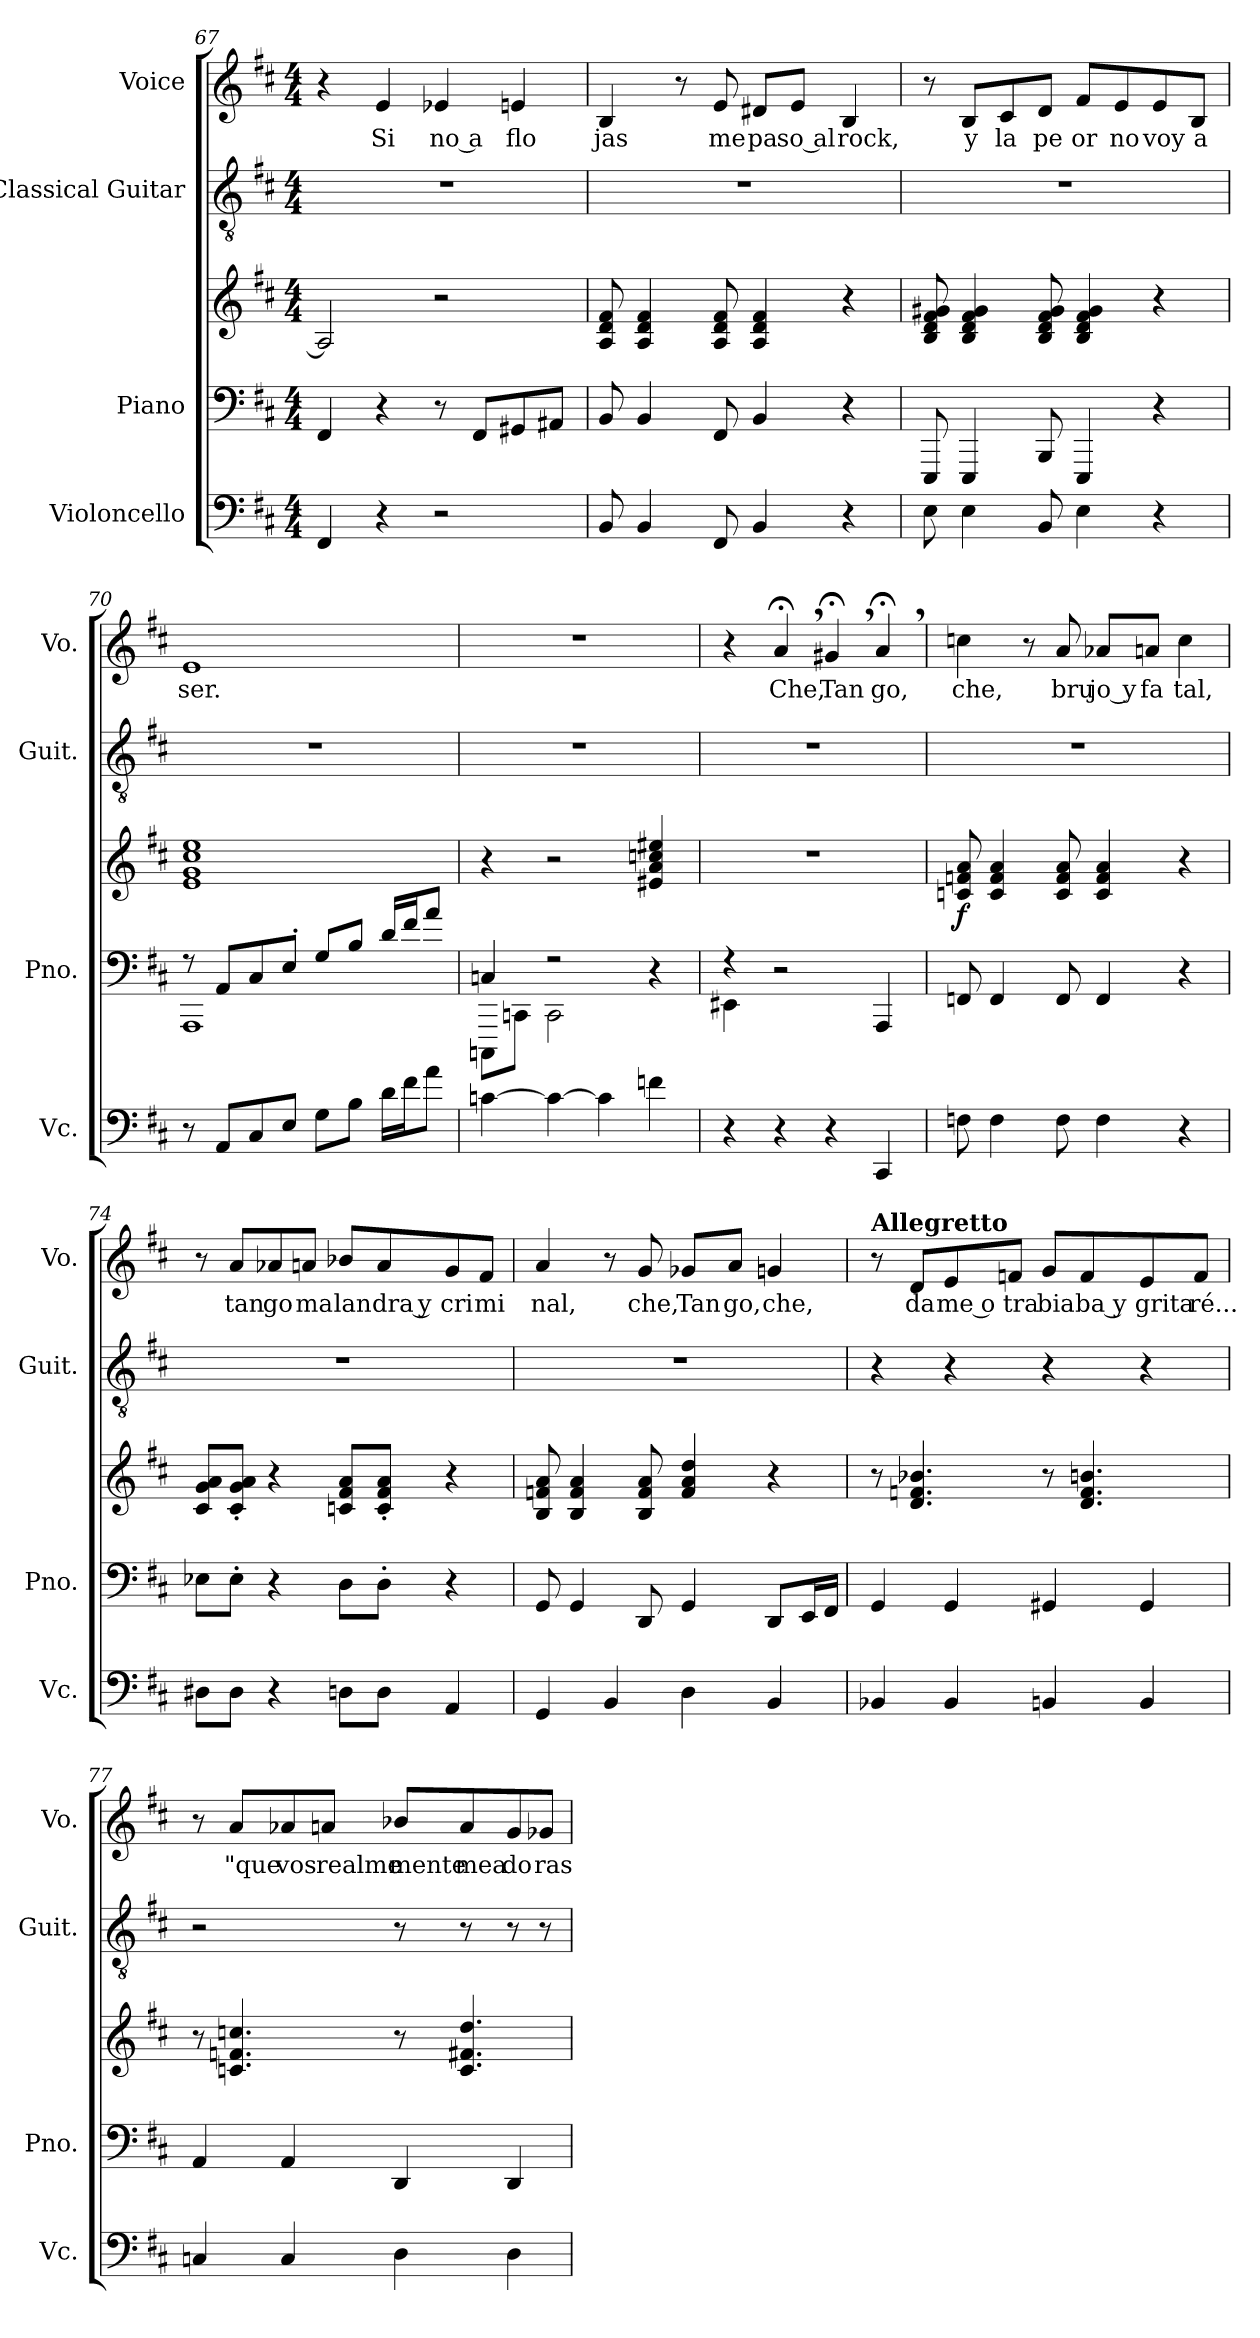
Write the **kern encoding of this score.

**kern	**kern	**kern	**dynam	**kern	**kern	**text
*part4	*part3	*part3	*part3	*part2	*part1	*part1
*staff5	*staff4	*staff3	*staff3/4	*staff2	*staff1	*staff1
*I"Violoncello	*I"Piano	*	*	*I"Classical Guitar	*I"Voice	*
*I'Vc.	*I'Pno.	*	*	*I'Guit.	*I'Vo.	*
!!LO:LB:g=z
*clefF4	*clefF4	*clefG2	*	*clefGv2	*clefG2	*
*k[f#c#]	*k[f#c#]	*k[f#c#]	*	*k[f#c#]	*k[f#c#]	*
*M4/4	*M4/4	*M4/4	*	*M4/4	*M4/4	*
=67	=67	=67	=67	=67	=67	=67
4FF#/	4FF#/	2A/]	.	1r	4r	.
!	!	!	!	!	!	!LO:LY:b
4r	4r	.	.	.	4e/	Si
!	!	!	!	!	!	!LO:LY:b
2r	8r	2r	.	.	4e-X/	no a
.	8FF#/L	.	.	.	.	.
!	!	!	!	!	!	!LO:LY:b
.	8GG#X/	.	.	.	4en/	flo
.	8AA#X/J	.	.	.	.	.
=68	=68	=68	=68	=68	=68	=68
!	!	!	!	!	!	!LO:LY:b
8BB/	8BB/	8A/ 8d/ 8f#/	.	1r	4B/	jas
4BB/	4BB/	4A/ 4d/ 4f#/	.	.	.	.
.	.	.	.	.	8r	.
!	!	!	!	!	!	!LO:LY:b
8FF#/	8FF#/	8A/ 8d/ 8f#/	.	.	8e/	me
!	!	!	!	!	!	!LO:LY:b
4BB/	4BB/	4A/ 4d/ 4f#/	.	.	8d#X/L	pa
!	!	!	!	!	!	!LO:LY:b
.	.	.	.	.	8e/J	so al
!	!	!	!	!	!	!LO:LY:b
4r	4r	4r	.	.	4B/	rock,
=69	=69	=69	=69	=69	=69	=69
8E\	8EEE/	8B/ 8d/ 8f#/ 8g#X/	.	1r	8r	.
!	!	!	!	!	!	!LO:LY:b
4E\	4EEE/	4B/ 4d/ 4f#/ 4g#/	.	.	8B/L	y
!	!	!	!	!	!	!LO:LY:b
.	.	.	.	.	8c#/	la
!	!	!	!	!	!	!LO:LY:b
8BB/	8BBB/	8B/ 8d/ 8f#/ 8g#/	.	.	8d/J	pe
!	!	!	!	!	!	!LO:LY:b
4E\	4EEE/	4B/ 4d/ 4f#/ 4g#/	.	.	8f#/L	or
!	!	!	!	!	!	!LO:LY:b
.	.	.	.	.	8e/	no
!	!	!	!	!	!	!LO:LY:b
4r	4r	4r	.	.	8e/	voy
!	!	!	!	!	!	!LO:LY:b
.	.	.	.	.	8B/J	a
!!LO:PB:g=z
=70	=70	=70	=70	=70	=70	=70
*	*^	*	*	*	*	*
!	!	!	!	!	!	!	!LO:LY:b
8r	8r	1AAA	1e 1g 1cc# 1ee	.	1r	1e	ser.
8AA/L	8AA/L	.	.	.	.	.	.
8C#/	8C#/	.	.	.	.	.	.
8E/J	8E'/J	.	.	.	.	.	.
8G\L	8G/L	.	.	.	.	.	.
8B\J	8B/J	.	.	.	.	.	.
16d\LL	16d/LL	.	.	.	.	.	.
16f#\J	16f#/J	.	.	.	.	.	.
8a\J	8a/J	.	.	.	.	.	.
=71	=71	=71	=71	=71	=71	=71	=71
[4cn\	4Cn/	8CCCn\L	4r	.	1r	1r	.
.	.	8CCn\J	.	.	.	.	.
4c\_	2r	2CC\	2r	.	.	.	.
4c\]	.	.	.	.	.	.	.
4fn\	4r	4ryy	4e#X/ 4a/ 4ccn/ 4ee#X/	.	.	.	.
=72	=72	=72	=72	=72	=72	=72	=72
*	*	*	*	*	*	*MM60	*
4r	4r	4EE#X\	1r	.	1r	4r	.
!	!	!	!	!	!	!	!LO:LY:b
4r	2r	2.ryy	.	.	.	4a;<,/	Che,
!	!	!	!	!	!	!	!LO:LY:b
4r	.	.	.	.	.	4g#X;<,/	Tan
!	!	!	!	!	!	!	!LO:LY:b
4CC#/	4AAA/	.	.	.	.	4a;<,/	go,
*	*v	*v	*	*	*	*	*
!!LO:LB:g=z
=73	=73	=73	=73	=73	=73	=73
*	*	*	*	*	*MM100	*
!	!	!	!LO:DY:b	!	!	!LO:LY:b
8Fn\	8FFn/	8cn/ 8fn/ 8a/	f	1r	4ccn\	che,
4F\	4FF/	4c/ 4f/ 4a/	.	.	.	.
.	.	.	.	.	8r	.
!	!	!	!	!	!	!LO:LY:b
8F\	8FF/	8c/ 8f/ 8a/	.	.	8a/	bru
!	!	!	!	!	!	!LO:LY:b
4F\	4FF/	4c/ 4f/ 4a/	.	.	8a-X/L	jo y
!	!	!	!	!	!	!LO:LY:b
.	.	.	.	.	8an/J	fa
!	!	!	!	!	!	!LO:LY:b
4r	4r	4r	.	.	4cc\	tal,
=74	=74	=74	=74	=74	=74	=74
8D#X\L	8E-X\L	8c#/ 8g/ 8a/L	.	1r	8r	.
!	!	!	!	!	!	!LO:LY:b
8D#\J	8E-'\J	8c#/' 8g/' 8a/'J	.	.	8a/L	tan
!	!	!	!	!	!	!LO:LY:b
4r	4r	4r	.	.	8a-X/	go
!	!	!	!	!	!	!LO:LY:b
.	.	.	.	.	8an/J	ma
!	!	!	!	!	!	!LO:LY:b
8Dn\L	8D\L	8cn/ 8f#/ 8a/L	.	.	8b-X/L	lan
!	!	!	!	!	!	!LO:LY:b
8D\J	8D'\J	8c/' 8f#/' 8a/'J	.	.	8a/	dra y
!	!	!	!	!	!	!LO:LY:b
4AA/	4r	4r	.	.	8g/	cri
!	!	!	!	!	!	!LO:LY:b
.	.	.	.	.	8f#/J	mi
=75	=75	=75	=75	=75	=75	=75
!	!	!	!	!	!	!LO:LY:b
4GG/	8GG/	8B/ 8fn/ 8a/	.	1r	4a/	nal,
.	4GG/	4B/ 4f/ 4a/	.	.	.	.
4BB/	.	.	.	.	8r	.
!	!	!	!	!	!	!LO:LY:b
.	8DD/	8B/ 8f/ 8a/	.	.	8g/	che,
!	!	!	!	!	!	!LO:LY:b
4D\	4GG/	4f/ 4a/ 4dd/	.	.	8g-X/L	Tan
!	!	!	!	!	!	!LO:LY:b
.	.	.	.	.	8a/J	go,
!	!	!	!	!	!	!LO:LY:b
4BB/	8DD/L	4r	.	.	4gn/	che,
.	16EE/L	.	.	.	.	.
.	16FF#/JJ	.	.	.	.	.
!!LO:PB:g=z
=76	=76	=76	=76	=76	=76	=76
!	!	!	!	!	!LO:TX:a:B:t=Allegretto	!
4BB-X/	4GG/	8r	.	4r	8r	.
!	!	!	!	!	!	!LO:LY:b
.	.	4.d/ 4.fn/ 4.b-X/	.	.	8d/L	da
!	!	!	!	!	!	!LO:LY:b
4BB-/	4GG/	.	.	4r	8e/	me o
!	!	!	!	!	!	!LO:LY:b
.	.	.	.	.	8fn/J	tra
!	!	!	!	!	!	!LO:LY:b
4BBn/	4GG#X/	8r	.	4r	8g/L	bia
!	!	!	!	!	!	!LO:LY:b
.	.	4.d/ 4.f/ 4.bn/	.	.	8f/	ba y
!	!	!	!	!	!	!LO:LY:b
4BB/	4GG#/	.	.	4r	8e/	grita
!	!	!	!	!	!	!LO:LY:b
.	.	.	.	.	8f/J	ré...
=77	=77	=77	=77	=77	=77	=77
4Cn/	4AA/	8r	.	2r	8r	.
!	!	!	!	!	!	!LO:LY:b
.	.	4.cn/ 4.fn/ 4.ccn/	.	.	8a/L	"que
!	!	!	!	!	!	!LO:LY:b
4C/	4AA/	.	.	.	8a-X/	vos
!	!	!	!	!	!	!LO:LY:b
.	.	.	.	.	8an/J	realme
!	!	!	!	!	!	!LO:LY:b
4D\	4DD/	8r	.	8r	8b-X/L	mente
!	!	!	!	!	!	!LO:LY:b
.	.	4.c/ 4.f#X/ 4.dd/	.	8r	8a/	mea
!	!	!	!	!	!	!LO:LY:b
4D\	4DD/	.	.	8r	8g/	do
!	!	!	!	!	!	!LO:LY:b
.	.	.	.	8r	8g-X/J	ras
=	=	=	=	=	=	=
*-	*-	*-	*-	*-	*-	*-
